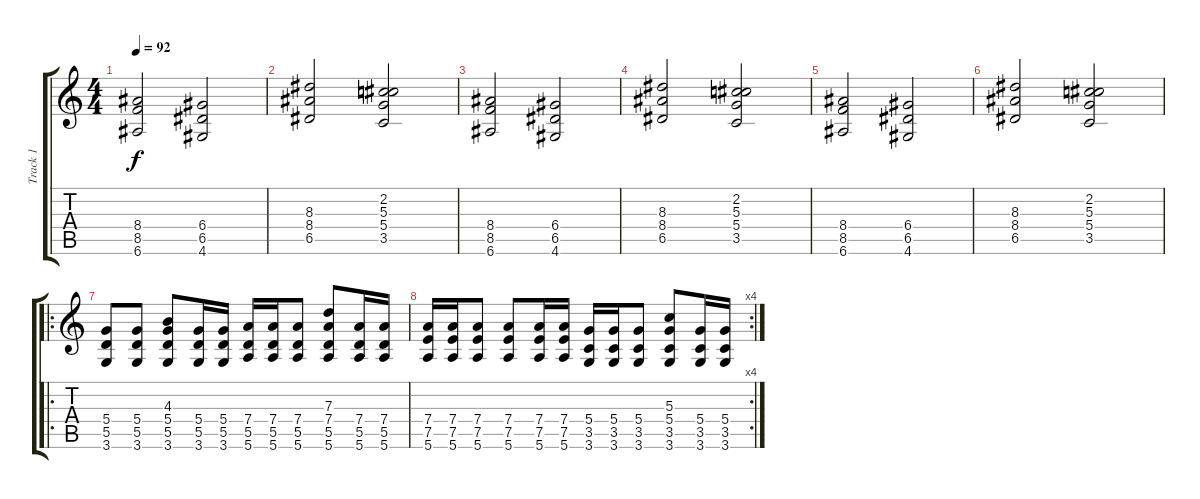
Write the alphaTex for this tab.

\track ("Track 1" "Track 1") {instrument electricguitarclean}
\staff {score tabs}
\tuning (E4 B3 G3 D3 A2 E2) {hide}
\ts (4 4)
\tempo 92
\clef g2
\ks c
(8.4 8.5 6.6).2{dy f instrument electricguitarclean} (6.4 6.5 4.6).2 |
(8.3 8.4 6.5).2 (2.2 5.3 5.4 3.5).2 |
(8.4 8.5 6.6).2 (6.4 6.5 4.6).2 |
(8.3 8.4 6.5).2 (2.2 5.3 5.4 3.5).2 |
(8.4 8.5 6.6).2 (6.4 6.5 4.6).2 |
(8.3 8.4 6.5).2 (2.2 5.3 5.4 3.5).2 |
\ro
(5.4 5.5 3.6).8 (5.4 5.5 3.6).8 (4.3 5.4 5.5 3.6).8 (5.4 5.5 3.6).16 (5.4 5.5 3.6).16 (7.4 5.5 5.6).16 (7.4 5.5 5.6).16 (7.4 5.5 5.6).8 (7.3 7.4 5.5 5.6).8 (7.4 5.5 5.6).16 (7.4 5.5 5.6).16 |
\rc 4
(7.4 7.5 5.6).16 (7.4 7.5 5.6).16 (7.4 7.5 5.6).8 (7.4 7.5 5.6).8 (7.4 7.5 5.6).16 (7.4 7.5 5.6).16 (5.4 3.5 3.6).16 (5.4 3.5 3.6).16 (5.4 3.5 3.6).8 (5.3 5.4 3.5 3.6).8 (5.4 3.5 3.6).16 (5.4 3.5 3.6).16
